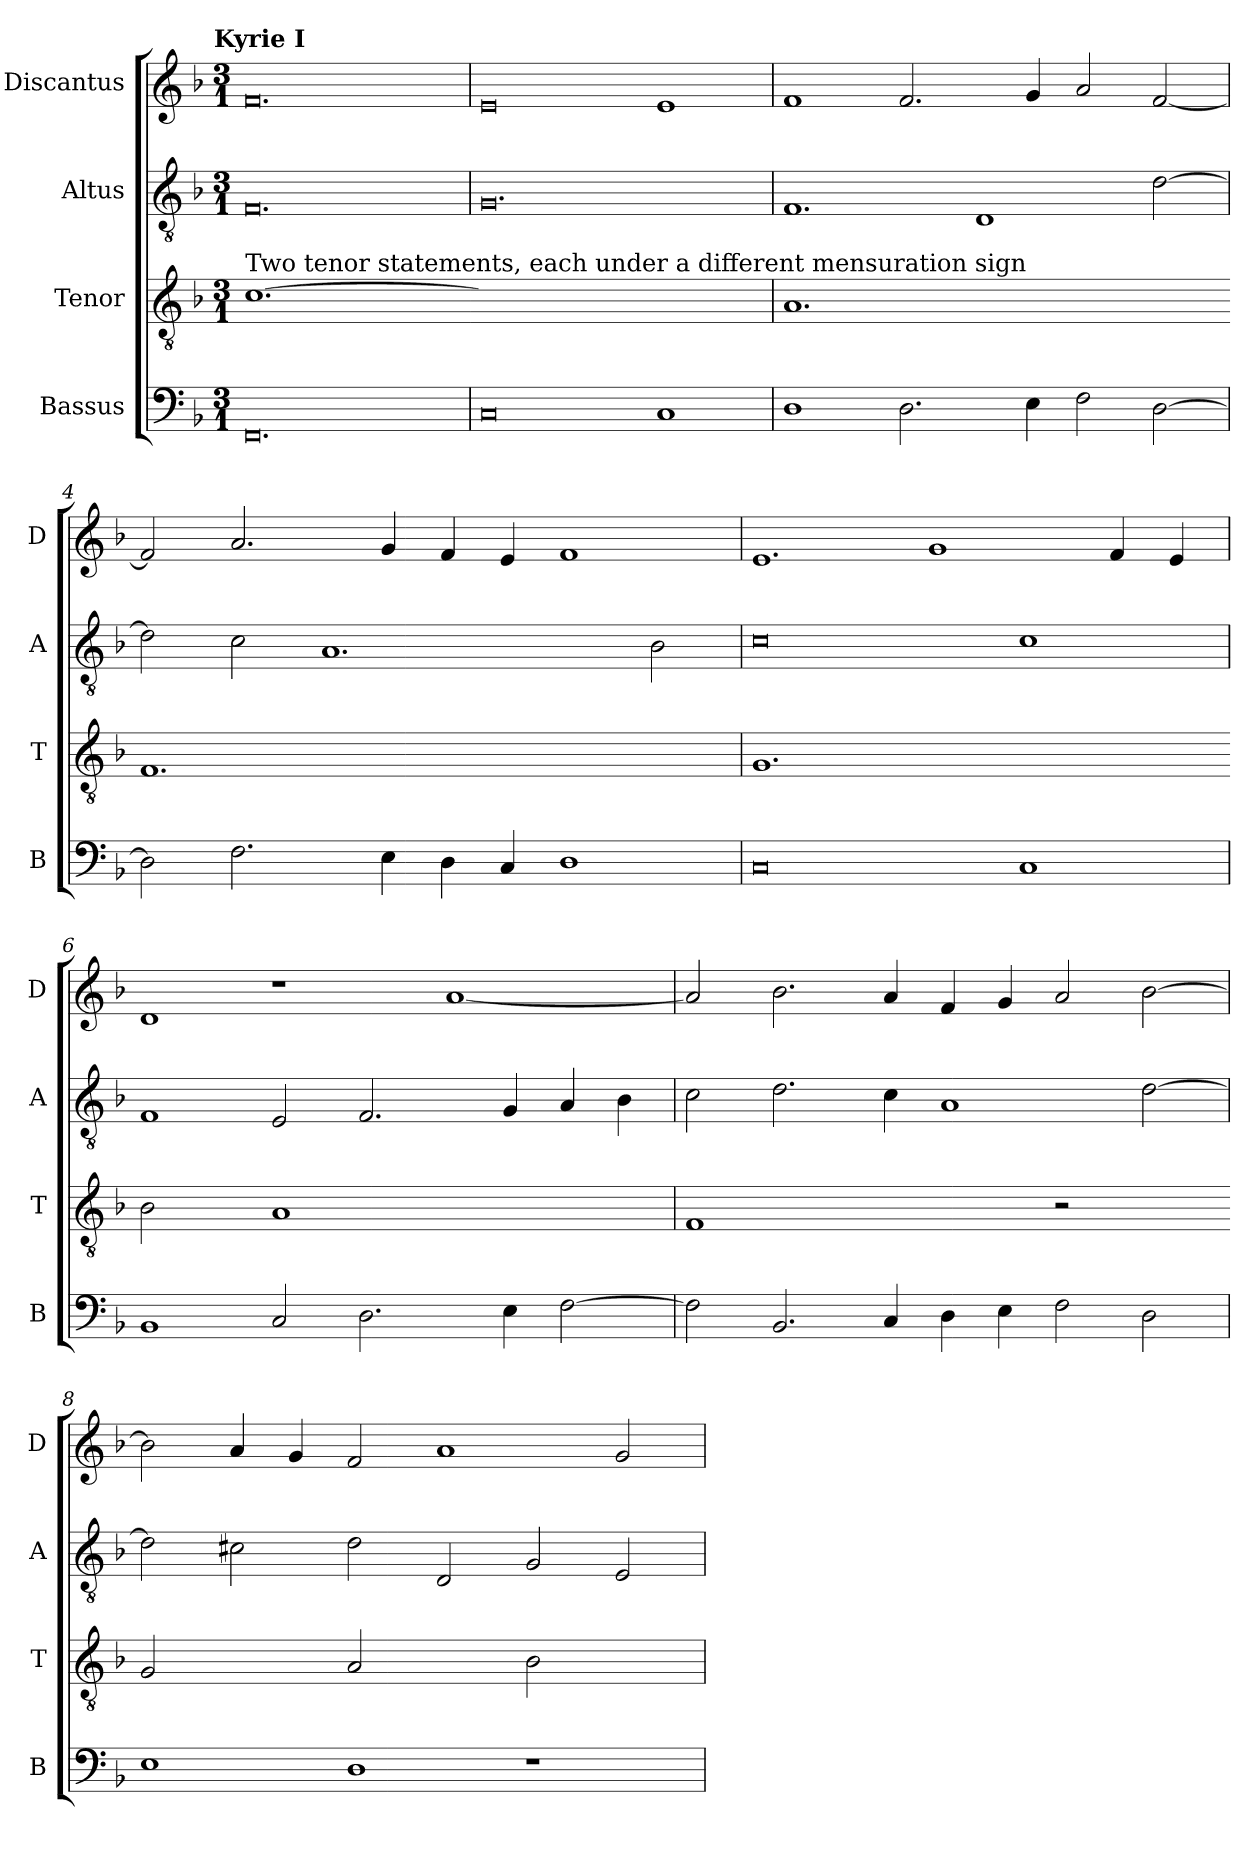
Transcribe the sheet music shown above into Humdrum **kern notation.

**kern	**kern	**kern	**kern
*part4	*part3	*part2	*part1
*staff4	*staff3	*staff2	*staff1
*I"Bassus	*I"Tenor	*I"Altus	*I"Discantus
*I'B	*I'T	*I'A	*I'D
*clefF4	*clefGv2	*clefGv2	*clefG2
*k[b-]	*k[b-]	*k[b-]	*k[b-]
!!LO:TX:omd:t=Kyrie I
*M3/1	*M3/1	*M3/1	*M3/1
=1	=1	=1	=1
!	!LO:TX:a:t=Two tenor statements, each under a different mensuration sign	!	!
!	!LO:N:vis=1.	!	!
0.FF	[0.c	0.F	0.f
=2	=2-	=2	=2
!	!LO:N:vis=1.	!	!
0C	0.cyy]	0.G	0e
1C	.	.	1e
=3	=3	=3	=3
!	!LO:N:vis=1.	!	!
1D	0.A	1.F	1f
2.D\	.	.	2.f/
.	.	1D	.
4E\	.	.	4g/
2F\	.	.	2a/
[2D\	.	[2d\	[2f/
=4	=4-	=4	=4
!	!LO:N:vis=1.	!	!
2D\]	0.F	2d\]	2f/]
2.F\	.	2c\	2.a/
.	.	1.A	.
4E\	.	.	4g/
4D\	.	.	4f/
4C/	.	.	4e/
1D	.	.	1f
.	.	2B-\	.
=5	=5	=5	=5
!	!LO:N:vis=1.	!	!
0C	0.G	0c	1.e
.	.	.	1g
1C	.	1c	.
.	.	.	4f/
.	.	.	4e/
=6	=6-	=6	=6
!	!LO:N:vis=2	!	!
1BB-	1B-	1F	1d
!	!LO:N:vis=1	!	!
2C/	0A	2E/	1r
2.D\	.	2.F/	.
.	.	.	[1a
4E\	.	4G/	.
[2F\	.	4A/	.
.	.	4B-\	.
=7	=7	=7	=7
!	!LO:N:vis=1	!	!
2F\]	0F	2c\	2a/]
2.BB-/	.	2.d\	2.b-\
4C/	.	4c\	4a/
4D\	.	1A	4f/
4E\	.	.	4g/
!	!LO:N:vis=2	!	!
2F\	1r	.	2a/
2D\	.	[2d\	[2b-\
=8	=8-	=8	=8
!	!LO:N:vis=2	!	!
1E	1G	2d\]	2b-\]
.	.	2c#X\	4a/
.	.	.	4g/
!	!LO:N:vis=2	!	!
1D	1A	2d\	2f/
.	.	2D/	1a
!	!LO:N:vis=2	!	!
1r	1B-	2G/	.
.	.	2E/	2g/
=	=	=	=
*-	*-	*-	*-
